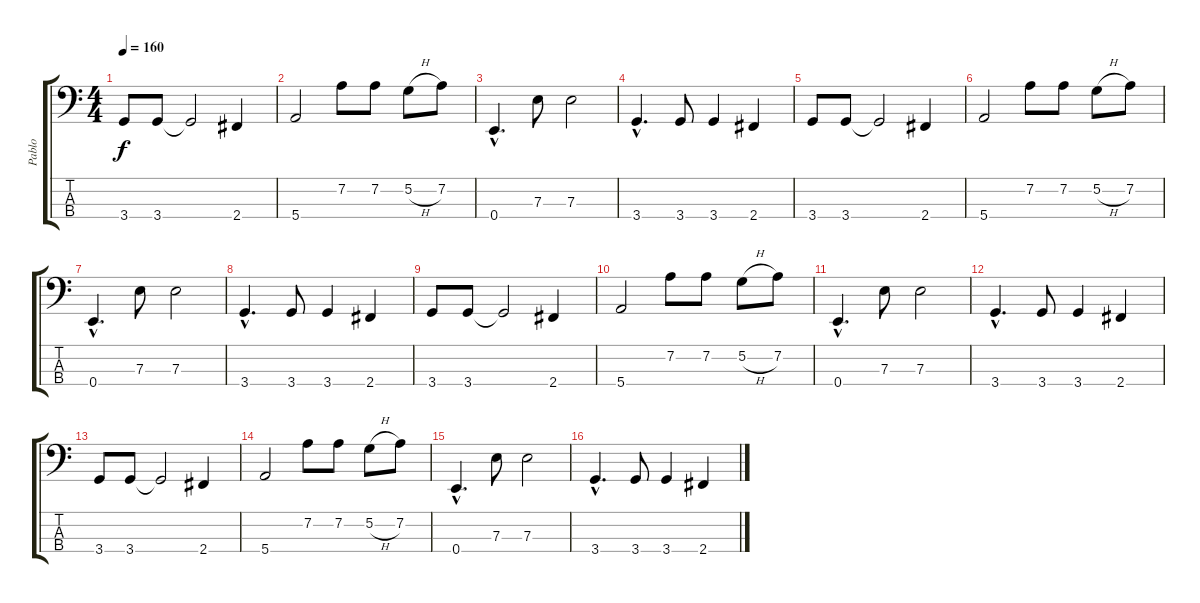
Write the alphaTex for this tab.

\track ("Pablo" "Pablo") {instrument electricbasspick}
\staff {score tabs}
\tuning (G2 D2 A1 E1) {hide}
\ts (4 4)
\tempo 160
\clef f4
\ks c
3.4.8{dy f} 3.4.8 3.4{t}.2 2.4.4 |
5.4.2 7.2.8 7.2.8 5.2{h}.8 7.2.8 |
0.4{hac}.4{d} 7.3.8 7.3.2 |
3.4{hac}.4{d} 3.4.8 3.4.4 2.4.4 |
3.4.8 3.4.8 3.4{t}.2 2.4.4 |
5.4.2 7.2.8 7.2.8 5.2{h}.8 7.2.8 |
0.4{hac}.4{d} 7.3.8 7.3.2 |
3.4{hac}.4{d} 3.4.8 3.4.4 2.4.4 |
3.4.8 3.4.8 3.4{t}.2 2.4.4 |
5.4.2 7.2.8 7.2.8 5.2{h}.8 7.2.8 |
0.4{hac}.4{d} 7.3.8 7.3.2 |
3.4{hac}.4{d} 3.4.8 3.4.4 2.4.4 |
3.4.8 3.4.8 3.4{t}.2 2.4.4 |
5.4.2 7.2.8 7.2.8 5.2{h}.8 7.2.8 |
0.4{hac}.4{d} 7.3.8 7.3.2 |
3.4{hac}.4{d} 3.4.8 3.4.4 2.4.4
